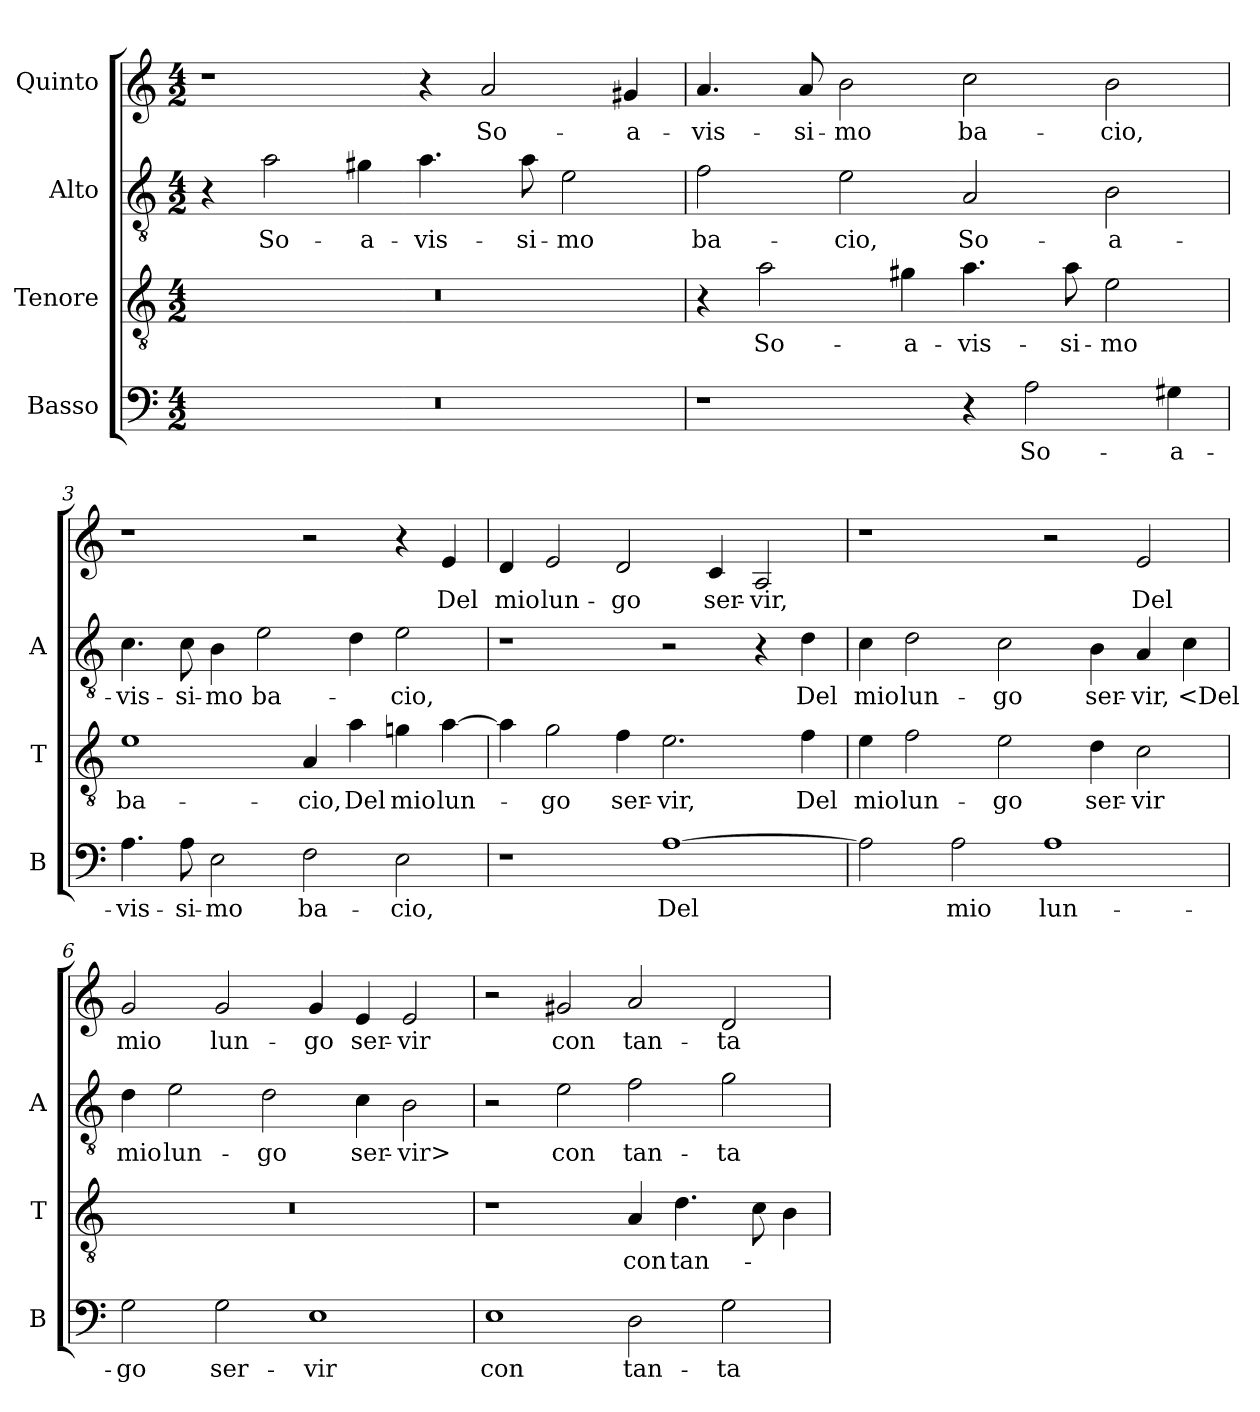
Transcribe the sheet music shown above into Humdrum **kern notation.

**kern	**text	**kern	**text	**kern	**text	**kern	**text
*part4	*part4	*part3	*part3	*part2	*part2	*part1	*part1
*staff4	*staff4	*staff3	*staff3	*staff2	*staff2	*staff1	*staff1
*I"Basso	*	*I"Tenore	*	*I"Alto	*	*I"Quinto	*
*I'B	*	*I'T	*	*I'A	*	*	*
*clefF4	*	*clefGv2	*	*clefGv2	*	*clefG2	*
*k[]	*	*k[]	*	*k[]	*	*k[]	*
*C:	*	*C:	*	*C:	*	*C:	*
*M4/2	*	*M4/2	*	*M4/2	*	*M4/2	*
=1	=1	=1	=1	=1	=1	=1	=1
0r	.	0r	.	4r	.	1r	.
.	.	.	.	2a	So-	.	.
.	.	.	.	4g#X	-a-	.	.
.	.	.	.	4.a	-vis-	4r	.
.	.	.	.	.	.	2a	So-
.	.	.	.	8a	-si-	.	.
.	.	.	.	2e	-mo	.	.
.	.	.	.	.	.	4g#X	-a-
=2	=2	=2	=2	=2	=2	=2	=2
1r	.	4r	.	2f	ba-	4.a	-vis-
.	.	2a	So-	.	.	.	.
.	.	.	.	.	.	8a	-si-
.	.	.	.	2e	-cio,	2b	-mo
.	.	4g#X	-a-	.	.	.	.
4r	.	4.a	-vis-	2A	So-	2cc	ba-
2A	So-	.	.	.	.	.	.
.	.	8a	-si-	.	.	.	.
.	.	2e	-mo	2B	-a-	2b	-cio,
4G#X	-a-	.	.	.	.	.	.
=3	=3	=3	=3	=3	=3	=3	=3
4.A	-vis-	1e	ba-	4.c	-vis-	1r	.
8A	-si-	.	.	8c	-si-	.	.
2E	-mo	.	.	4B	-mo	.	.
.	.	.	.	2e	ba-	.	.
2F	ba-	4A	-cio,	.	.	2r	.
.	.	4a	Del	4d	.	.	.
2E	-cio,	4gn	mio	2e	-cio,	4r	.
.	.	[4a	lun-	.	.	4e	Del
=4	=4	=4	=4	=4	=4	=4	=4
1r	.	4a]	.	1r	.	4d	mio
.	.	2g	-go	.	.	2e	lun-
.	.	4f	ser-	.	.	2d	-go
[1A	Del	2.e	-vir,	2r	.	.	.
.	.	.	.	.	.	4c	ser-
.	.	.	.	4r	.	2A	-vir,
.	.	4f	Del	4d	Del	.	.
=5	=5	=5	=5	=5	=5	=5	=5
2A]	.	4e	mio	4c	mio	1r	.
.	.	2f	lun-	2d	lun-	.	.
2A	mio	.	.	.	.	.	.
.	.	2e	-go	2c	-go	.	.
1A	lun-	.	.	.	.	2r	.
.	.	4d	ser-	4B	ser-	.	.
.	.	2c	-vir	4A	-vir,	2e	Del
.	.	.	.	4c	<Del	.	.
=6	=6	=6	=6	=6	=6	=6	=6
2G	-go	0r	.	4d	mio	2g	mio
.	.	.	.	2e	lun-	.	.
2G	ser-	.	.	.	.	2g	lun-
.	.	.	.	2d	-go	.	.
1E	-vir	.	.	.	.	4g	-go
.	.	.	.	4c	ser-	4e	ser-
.	.	.	.	2B	-vir>	2e	-vir
=7	=7	=7	=7	=7	=7	=7	=7
1E	con	1r	.	2r	.	2r	.
.	.	.	.	2e	con	2g#X	con
2D	tan-	4A	con	2f	tan-	2a	tan-
.	.	4.d	tan-	.	.	.	.
2G	-ta	.	.	2g	-ta	2d	-ta
.	.	8c	.	.	.	.	.
.	.	4B	.	.	.	.	.
=	=	=	=	=	=	=	=
*-	*-	*-	*-	*-	*-	*-	*-
